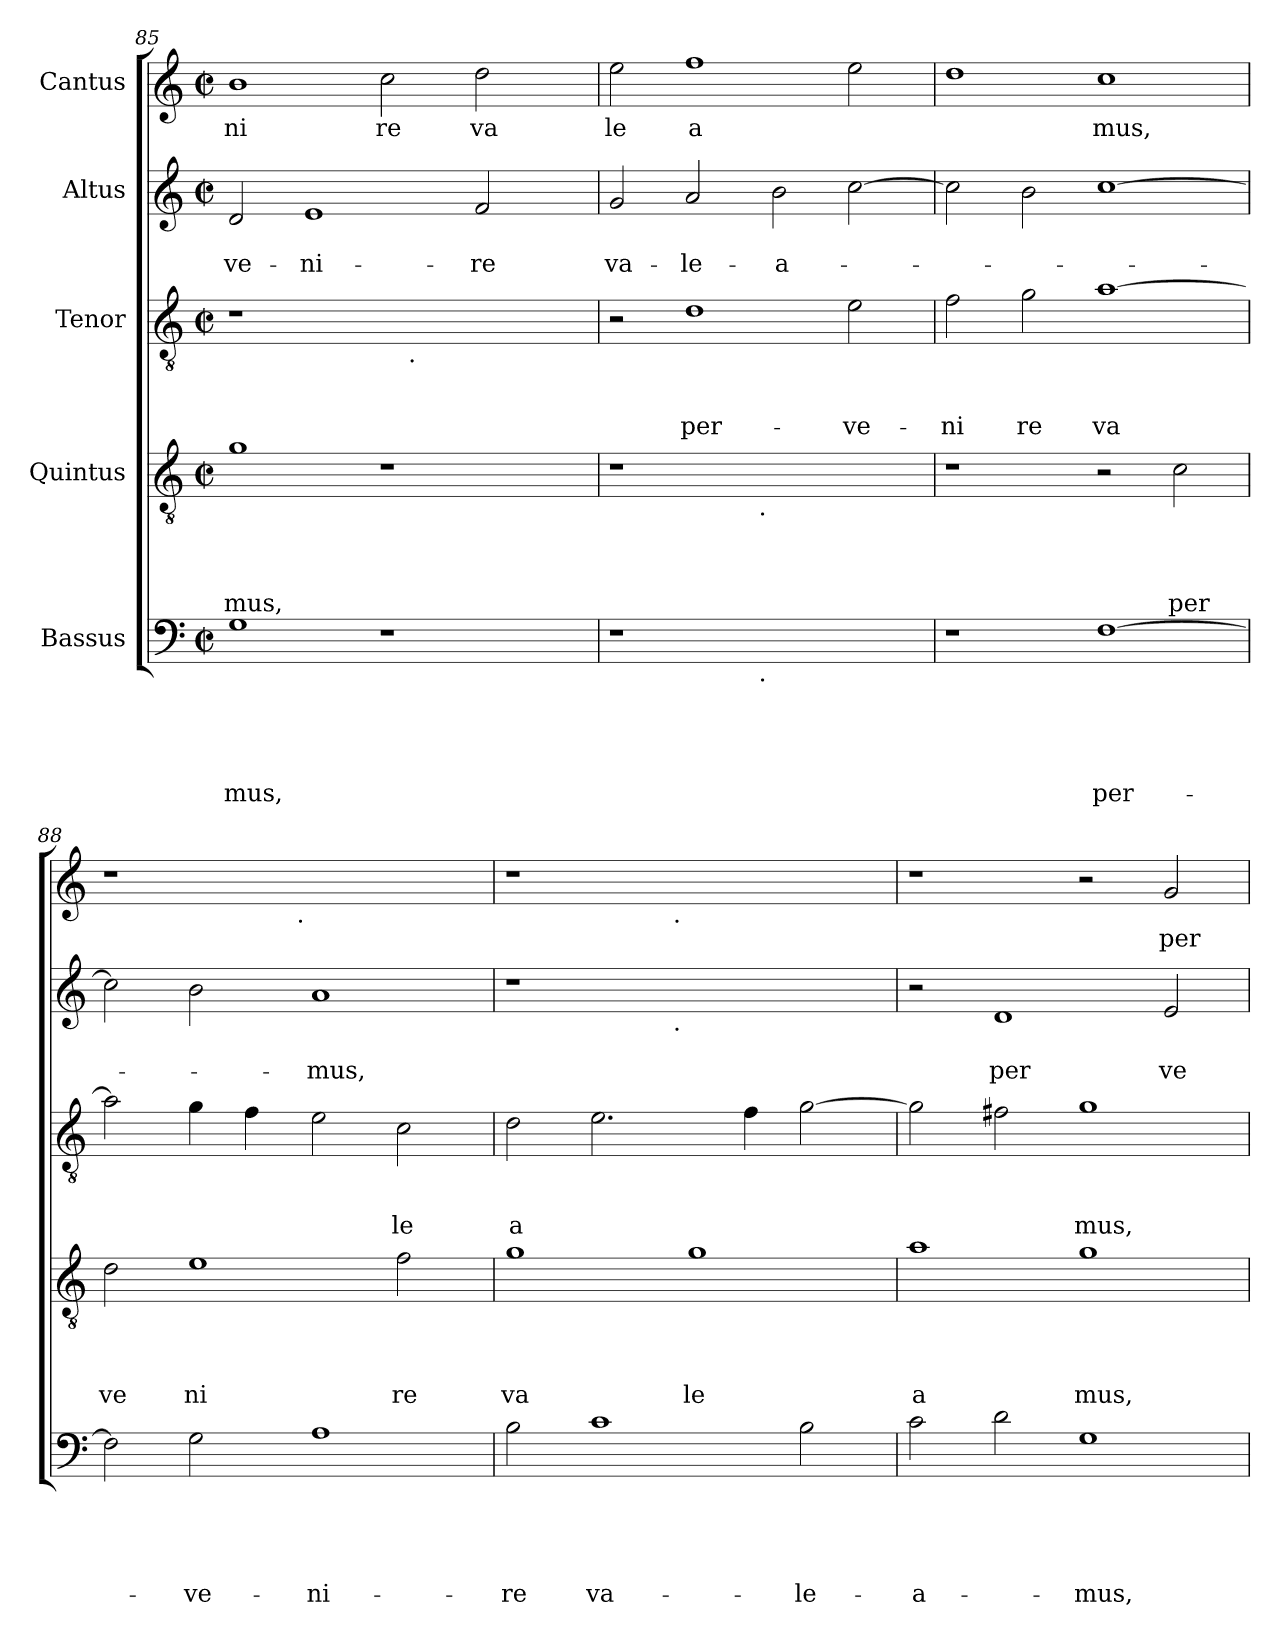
**kern	**text	**text	**text	**text	**text	**kern	**text	**text	**text	**text	**kern	**text	**text	**text	**kern	**text	**text	**kern	**text
*part5	*part5	*part5	*part5	*part5	*part5	*part4	*part4	*part4	*part4	*part4	*part3	*part3	*part3	*part3	*part2	*part2	*part2	*part1	*part1
*staff5	*staff5	*staff5	*staff5	*staff5	*staff5	*staff4	*staff4	*staff4	*staff4	*staff4	*staff3	*staff3	*staff3	*staff3	*staff2	*staff2	*staff2	*staff1	*staff1
*I"Bassus	*	*	*	*	*	*I"Quintus	*	*	*	*	*I"Tenor	*	*	*	*I"Altus	*	*	*I"Cantus	*
*clefF4	*	*	*	*	*	*clefGv2	*	*	*	*	*clefGv2	*	*	*	*clefG2	*	*	*clefG2	*
*k[]	*	*	*	*	*	*k[]	*	*	*	*	*k[]	*	*	*	*k[]	*	*	*k[]	*
*C:	*	*	*	*	*	*C:	*	*	*	*	*C:	*	*	*	*C:	*	*	*C:	*
*M2/2	*	*	*	*	*	*M2/2	*	*	*	*	*M2/2	*	*	*	*M2/2	*	*	*M2/2	*
*met(c|)	*	*	*	*	*	*met(c|)	*	*	*	*	*met(c|)	*	*	*	*met(c|)	*	*	*met(c|)	*
=85	=85	=85	=85	=85	=85	=85	=85	=85	=85	=85	=85	=85	=85	=85	=85	=85	=85	=85	=85
!	!	!	!	!	!LO:LY:b	!	!	!	!	!LO:LY:b	!	!	!	!	!	!	!LO:LY:b	!	!LO:LY:b
1G	.	.	.	.	mus,	1g	.	.	.	-mus,	1r	.	.	.	2d/	.	ve-	1b	ni
!	!	!	!	!	!	!	!	!	!	!	!	!	!	!	!	!	!LO:LY:b	!	!
.	.	.	.	.	.	.	.	.	.	.	.	.	.	.	1e	.	-ni-	.	.
!	!	!	!	!	!	!	!	!	!	!	!	!	!	!	!	!	!	!	!LO:LY:b
1r	.	.	.	.	.	1r	.	.	.	.	16.ryy	.	.	.	.	.	.	2cc\	re
!	!	!	!	!	!	!	!	!	!	!	!LO:TX:b:t=.	!	!	!	!	!	!	!	!
.	.	.	.	.	.	.	.	.	.	.	2ryy	.	.	.	.	.	.	.	.
!	!	!	!	!	!	!	!	!	!	!	!	!	!	!	!	!	!LO:LY:b	!	!LO:LY:b
.	.	.	.	.	.	.	.	.	.	.	.	.	.	.	2f/	.	-re	2dd\	va
.	.	.	.	.	.	.	.	.	.	.	4ryy	.	.	.	.	.	.	.	.
.	.	.	.	.	.	.	.	.	.	.	8ryy	.	.	.	.	.	.	.	.
.	.	.	.	.	.	.	.	.	.	.	32ryy	.	.	.	.	.	.	.	.
=86	=86	=86	=86	=86	=86	=86	=86	=86	=86	=86	=86	=86	=86	=86	=86	=86	=86	=86	=86
!	!	!	!	!	!	!	!	!	!	!	!	!	!	!	!	!	!LO:LY:b	!	!LO:LY:b
*^	*	*	*	*	*	*^	*	*	*	*	*	*	*	*	*	*	*	*	*
1r	2ryy	.	.	.	.	.	1r	2ryy	.	.	.	.	2r	.	.	.	2g/	.	va-	2ee\	le
!	!	!	!	!	!	!	!	!	!	!	!	!	!	!	!	!LO:LY:b	!	!	!LO:LY:b	!	!LO:LY:b:rj
.	4...ryy	.	.	.	.	.	.	4...ryy	.	.	.	.	1d	.	.	per-	2a/	.	-le-	1ff	a
!	!	!	!	!	!	!	!	!LO:TX:b:t=.	!	!	!	!	!	!	!	!	!	!	!	!	!
!	!LO:TX:b:t=.	!	!	!	!	!	!	!	!	!	!	!	!	!	!	!	!	!	!	!	!
.	1ryy	.	.	.	.	.	.	1ryy	.	.	.	.	.	.	.	.	.	.	.	.	.
!	!	!	!	!	!	!	!	!	!	!	!	!	!	!	!	!	!	!	!LO:LY:b	!	!
1ryy	.	.	.	.	.	.	1ryy	.	.	.	.	.	.	.	.	.	2b\	.	-a-	.	.
!	!	!	!	!	!	!	!	!	!	!	!	!	!	!	!	!LO:LY:b	!	!	!	!	!
.	.	.	.	.	.	.	.	.	.	.	.	.	2e\	.	.	-ve-	[>2cc\	.	.	2ee\	.
.	32ryy	.	.	.	.	.	.	32ryy	.	.	.	.	.	.	.	.	.	.	.	.	.
!!LO:PB:g=z
=87	=87	=87	=87	=87	=87	=87	=87	=87	=87	=87	=87	=87	=87	=87	=87	=87	=87	=87	=87	=87	=87
!	!	!	!	!	!	!	!	!	!	!	!	!	!	!	!	!LO:LY:b	!	!	!	!	!
*v	*v	*	*	*	*	*	*	*	*	*	*	*	*	*	*	*	*	*	*	*	*
*	*	*	*	*	*	*v	*v	*	*	*	*	*	*	*	*	*	*	*	*	*
1r	.	.	.	.	.	1r	.	.	.	.	2f\	.	.	-ni	2cc\]	.	.	1dd	.
!	!	!	!	!	!	!	!	!	!	!	!	!	!	!LO:LY:b	!	!	!	!	!
.	.	.	.	.	.	.	.	.	.	.	2g\	.	.	re	2b\	.	.	.	.
!	!	!	!	!	!LO:LY:b	!	!	!	!	!	!	!	!	!LO:LY:b	!	!	!	!	!LO:LY:b
[>1F	.	.	.	.	per-	2r	.	.	.	.	[>1a	.	.	va	[>1cc	.	.	1cc	mus,
!	!	!	!	!	!	!	!	!	!	!LO:LY:b	!	!	!	!	!	!	!	!	!
.	.	.	.	.	.	2c\	.	.	.	per	.	.	.	.	.	.	.	.	.
=88	=88	=88	=88	=88	=88	=88	=88	=88	=88	=88	=88	=88	=88	=88	=88	=88	=88	=88	=88
!	!	!	!	!	!	!	!	!	!	!LO:LY:b	!	!	!	!	!	!	!	!	!
*	*	*	*	*	*	*	*	*	*	*	*	*	*	*	*	*	*	*^	*
2F\]	.	.	.	.	.	2d\	.	.	.	ve	2a\]	.	.	.	2cc\]	.	.	1r	2ryy	.
!	!	!	!	!	!LO:LY:b	!	!	!	!	!LO:LY:b	!	!	!	!	!	!	!	!	!	!
2G\	.	.	.	.	-ve-	1e	.	.	.	ni	4g\	.	.	.	2b\	.	.	.	4...ryy	.
.	.	.	.	.	.	.	.	.	.	.	4f\	.	.	.	.	.	.	.	.	.
!	!	!	!	!	!	!	!	!	!	!	!	!	!	!	!	!	!	!	!LO:TX:b:t=.	!
.	.	.	.	.	.	.	.	.	.	.	.	.	.	.	.	.	.	.	1ryy	.
!	!	!	!	!	!LO:LY:b	!	!	!	!	!	!	!	!	!	!	!	!LO:LY:b	!	!	!
1A	.	.	.	.	-ni-	.	.	.	.	.	2e\	.	.	.	1a	.	-mus,	1ryy	.	.
!	!	!	!	!	!	!	!	!	!	!LO:LY:b	!	!	!	!LO:LY:b	!	!	!	!	!	!
.	.	.	.	.	.	2f\	.	.	.	re	2c\	.	.	le	.	.	.	.	.	.
.	.	.	.	.	.	.	.	.	.	.	.	.	.	.	.	.	.	.	32ryy	.
=89	=89	=89	=89	=89	=89	=89	=89	=89	=89	=89	=89	=89	=89	=89	=89	=89	=89	=89	=89	=89
!	!	!	!	!	!LO:LY:b	!	!	!	!	!LO:LY:b	!	!	!	!LO:LY:b	!	!	!	!	!	!
*	*	*	*	*	*	*	*	*	*	*	*	*	*	*	*^	*	*	*	*	*
2B\	.	.	.	.	-re	1g	.	.	.	va	2d\	.	.	a	1r	2ryy	.	.	1r	2ryy	.
!	!	!	!	!	!LO:LY:b	!	!	!	!	!	!	!	!	!	!	!	!	!	!	!	!
1c	.	.	.	.	va-	.	.	.	.	.	2.e\	.	.	.	.	4...ryy	.	.	.	4...ryy	.
!	!	!	!	!	!	!	!	!	!	!	!	!	!	!	!	!	!	!	!	!LO:TX:b:t=.	!
!	!	!	!	!	!	!	!	!	!	!	!	!	!	!	!	!LO:TX:b:t=.	!	!	!	!	!
.	.	.	.	.	.	.	.	.	.	.	.	.	.	.	.	1ryy	.	.	.	1ryy	.
!	!	!	!	!	!	!	!	!	!	!LO:LY:b	!	!	!	!	!	!	!	!	!	!	!
.	.	.	.	.	.	1g	.	.	.	le	.	.	.	.	1ryy	.	.	.	1ryy	.	.
.	.	.	.	.	.	.	.	.	.	.	4f\	.	.	.	.	.	.	.	.	.	.
!	!	!	!	!	!LO:LY:b	!	!	!	!	!	!	!	!	!	!	!	!	!	!	!	!
2B\	.	.	.	.	-le-	.	.	.	.	.	[>2g\	.	.	.	.	.	.	.	.	.	.
.	.	.	.	.	.	.	.	.	.	.	.	.	.	.	.	32ryy	.	.	.	32ryy	.
=90	=90	=90	=90	=90	=90	=90	=90	=90	=90	=90	=90	=90	=90	=90	=90	=90	=90	=90	=90	=90	=90
!	!	!	!	!	!LO:LY:b	!	!	!	!	!LO:LY:b	!	!	!	!	!	!	!	!	!	!	!
*	*	*	*	*	*	*	*	*	*	*	*	*	*	*	*v	*v	*	*	*	*	*
*	*	*	*	*	*	*	*	*	*	*	*	*	*	*	*	*	*	*v	*v	*
2c\	.	.	.	.	-a-	1a	.	.	.	a	2g\]	.	.	.	2r	.	.	1r	.
!	!	!	!	!	!	!	!	!	!	!	!	!	!	!	!	!	!LO:LY:b	!	!
2d\	.	.	.	.	.	.	.	.	.	.	2f#\	.	.	.	1d	.	per	.	.
!	!	!	!	!	!LO:LY:b	!	!	!	!	!LO:LY:b	!	!	!	!LO:LY:b	!	!	!	!	!
1G	.	.	.	.	-mus,	1g	.	.	.	mus,	1g	.	.	mus,	.	.	.	2r	.
!	!	!	!	!	!	!	!	!	!	!	!	!	!	!	!	!	!LO:LY:b	!	!LO:LY:b
.	.	.	.	.	.	.	.	.	.	.	.	.	.	.	2e/	.	ve	2g/	per
=	=	=	=	=	=	=	=	=	=	=	=	=	=	=	=	=	=	=	=
*-	*-	*-	*-	*-	*-	*-	*-	*-	*-	*-	*-	*-	*-	*-	*-	*-	*-	*-	*-
